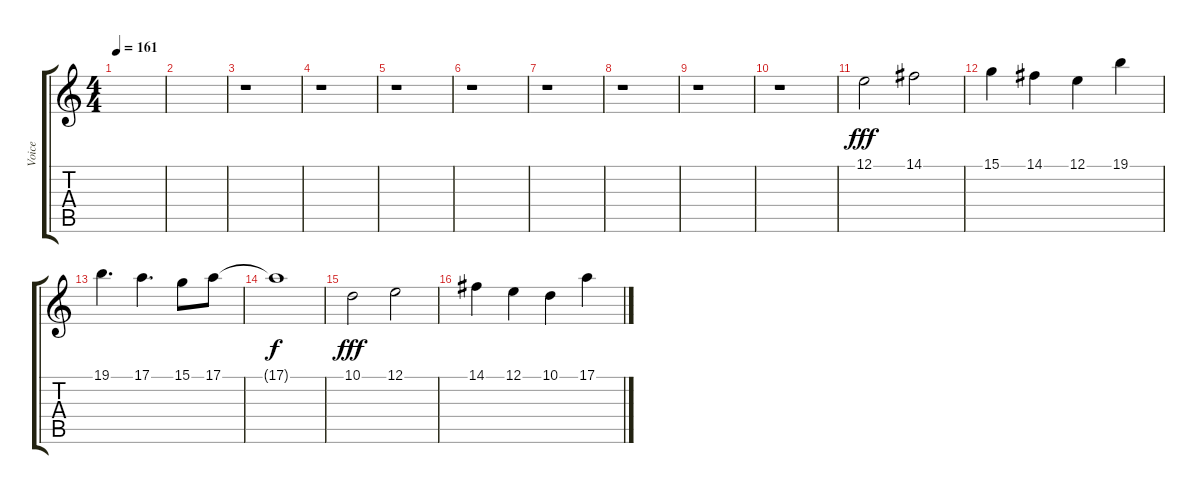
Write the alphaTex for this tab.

\track ("Voice" "Voice") {instrument piccolo}
\staff {score tabs}
\tuning (E4 B3 G3 D3 A2 E2) {hide}
\ts (4 4)
\tempo 161
\clef g2
\ks c
|
|
r.1 |
r.1 |
r.1 |
r.1 |
r.1 |
r.1 |
r.1 |
r.1 |
12.1.2{dy fff} 14.1.2 |
15.1.4 14.1.4 12.1.4 19.1.4 |
19.1.4{d} 17.1.4{d} 15.1.8 17.1.8 |
17.1{t}.1{dy f} |
10.1.2{dy fff} 12.1.2 |
14.1.4 12.1.4 10.1.4 17.1.4
